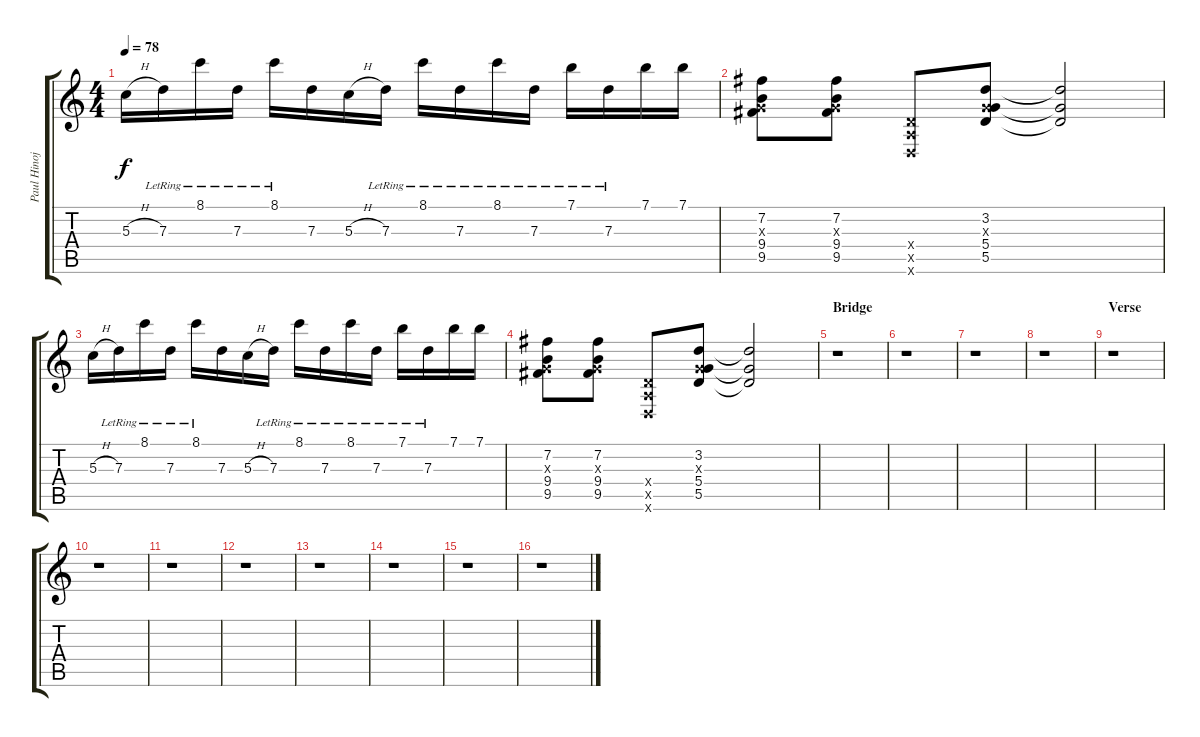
\track ("Paul Hinojos" "Paul Hinoj") {instrument acousticguitarsteel}
\staff {score tabs}
\tuning (E4 B3 G3 D3 A2 D2) {hide}
\ts (4 4)
\tempo 78
\clef g2
\ks c
5.3{h}.16{dy f} 7.3{lr}.16 8.1{lr}.16 7.3{lr}.16 8.1{lr}.16 7.3.16 5.3{h}.16 7.3{lr}.16 8.1{lr}.16 7.3{lr}.16 8.1{lr}.16 7.3{lr}.16 7.1{lr}.16 7.3{lr}.16 7.1.16 7.1.16 |
(7.2 0.3{x} 9.4 9.5).8 (7.2 0.3{x} 9.4 9.5).8 (0.4{x} 0.5{x} 0.6{x}).8 (3.2 0.3{x} 5.4 5.5).8 (3.2{t} 5.4{t} 5.5{t}).2 |
5.3{h}.16 7.3{lr}.16 8.1{lr}.16 7.3{lr}.16 8.1{lr}.16 7.3.16 5.3{h}.16 7.3{lr}.16 8.1{lr}.16 7.3{lr}.16 8.1{lr}.16 7.3{lr}.16 7.1{lr}.16 7.3{lr}.16 7.1.16 7.1.16 |
(7.2 0.3{x} 9.4 9.5).8 (7.2 0.3{x} 9.4 9.5).8 (0.4{x} 0.5{x} 0.6{x}).8 (3.2 0.3{x} 5.4 5.5).8 (3.2{t} 5.4{t} 5.5{t}).2 |
\section ("" "Bridge")
r.1 |
r.1 |
r.1 |
r.1 |
\section ("" "Verse")
r.1 |
r.1 |
r.1 |
r.1 |
r.1 |
r.1 |
r.1 |
r.1
